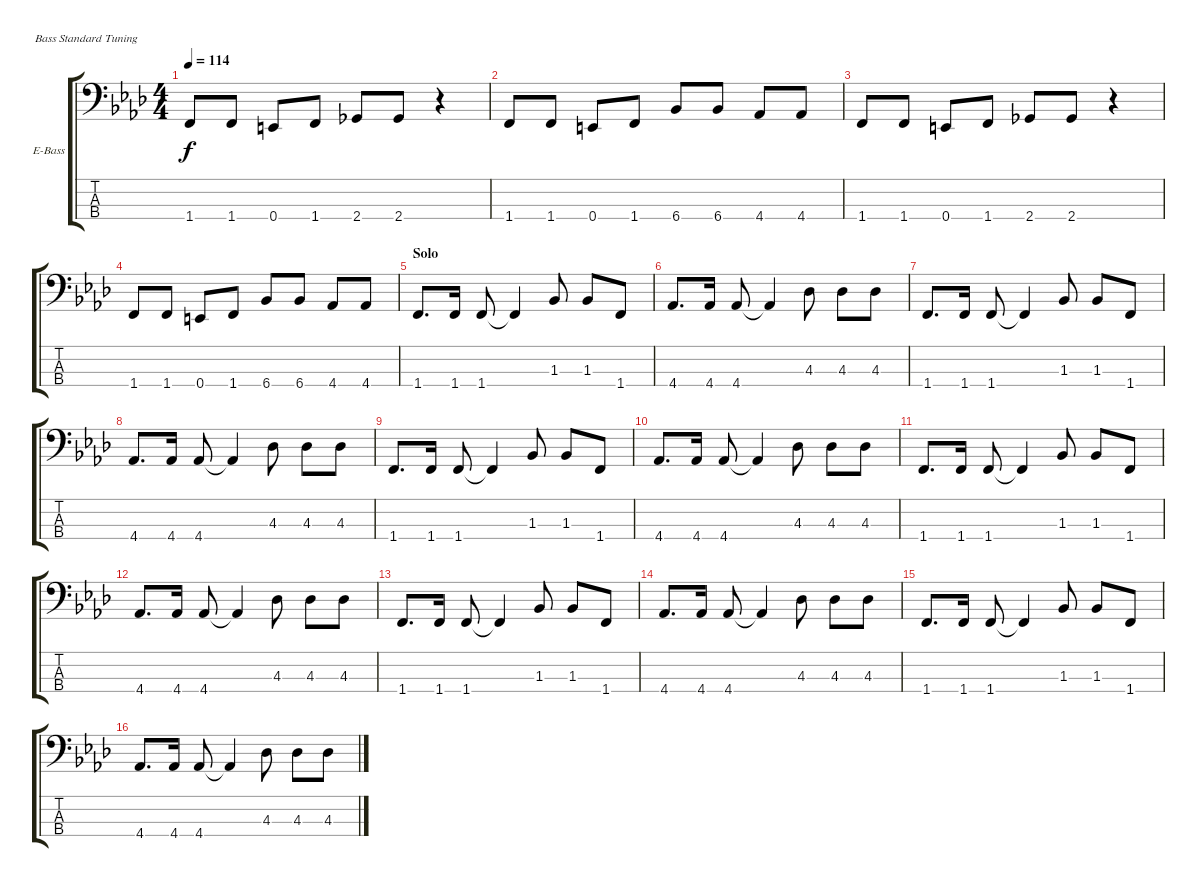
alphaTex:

\defaultSystemsLayout 4
\bracketExtendMode groupsimilarinstruments
\firstSystemTrackNameOrientation horizontal
\otherSystemsTrackNameOrientation horizontal
\track ("Electric Bass" "E-Bass") {instrument electricbassfinger}
\staff {score tabs}
\tuning (G2 D2 A1 E1)
\ts (4 4)
\tempo 114
\clef f4
\scale
1.07692
\ks ab
1.4.8{dy f} 1.4.8 0.4.8 1.4.8 2.4.8 2.4.8 r.4 |
\scale
0.923077 1.4.8 1.4.8 0.4.8 1.4.8 6.4.8 6.4.8 4.4.8 4.4.8 |
\scale
1.07692 1.4.8 1.4.8 0.4.8 1.4.8 2.4.8 2.4.8 r.4 |
\scale
0.923077 1.4.8 1.4.8 0.4.8 1.4.8 6.4.8 6.4.8 4.4.8 4.4.8 |
\section ("" "Solo")
\scale
1.07692 1.4.8{d} 1.4.16 1.4.8 1.4{t}.4 1.3.8 1.3.8 1.4.8 |
\scale
0.923077 4.4.8{d} 4.4.16 4.4.8 4.4{t}.4 4.3.8 4.3.8 4.3.8 |
\scale
1.07692 1.4.8{d} 1.4.16 1.4.8 1.4{t}.4 1.3.8 1.3.8 1.4.8 |
\scale
0.923077 4.4.8{d} 4.4.16 4.4.8 4.4{t}.4 4.3.8 4.3.8 4.3.8 |
\scale
1.07692 1.4.8{d} 1.4.16 1.4.8 1.4{t}.4 1.3.8 1.3.8 1.4.8 |
\scale
0.923077 4.4.8{d} 4.4.16 4.4.8 4.4{t}.4 4.3.8 4.3.8 4.3.8 |
\scale
1.07692 1.4.8{d} 1.4.16 1.4.8 1.4{t}.4 1.3.8 1.3.8 1.4.8 |
\scale
0.923077 4.4.8{d} 4.4.16 4.4.8 4.4{t}.4 4.3.8 4.3.8 4.3.8 |
\scale
1.07692 1.4.8{d} 1.4.16 1.4.8 1.4{t}.4 1.3.8 1.3.8 1.4.8 |
\scale
0.923077 4.4.8{d} 4.4.16 4.4.8 4.4{t}.4 4.3.8 4.3.8 4.3.8 |
\scale
1.07692 1.4.8{d} 1.4.16 1.4.8 1.4{t}.4 1.3.8 1.3.8 1.4.8 |
\scale
0.923077 4.4.8{d} 4.4.16 4.4.8 4.4{t}.4 4.3.8 4.3.8 4.3.8
